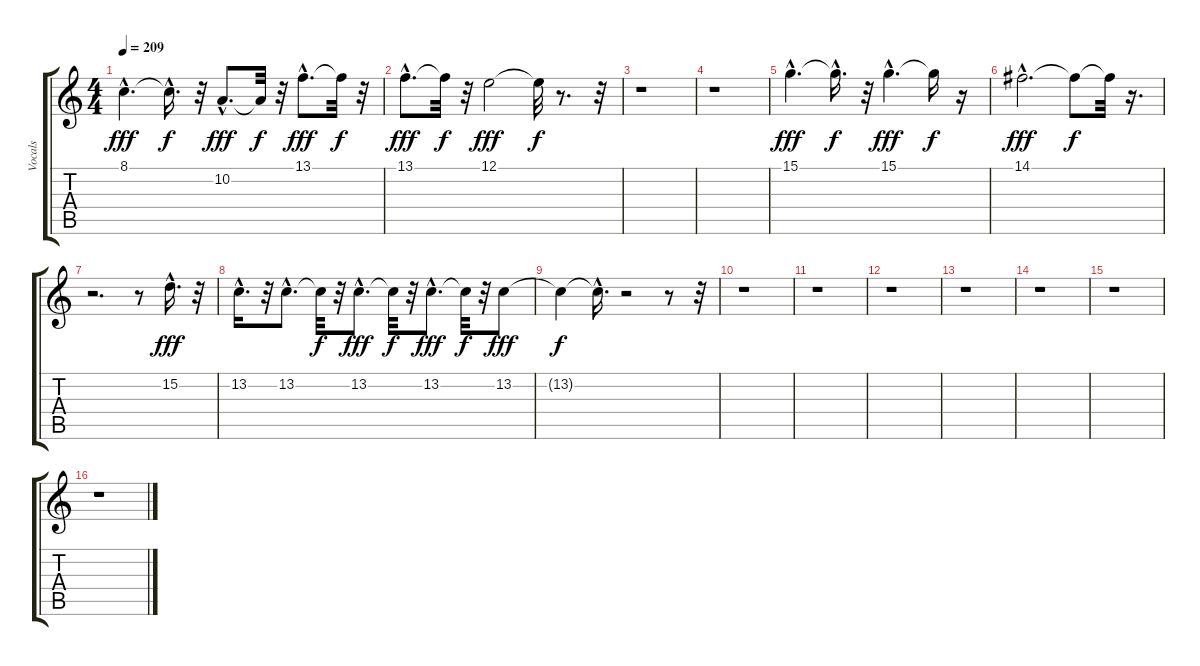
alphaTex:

\track ("Vocals" "Vocals") {instrument sopranosax}
\staff {score tabs}
\tuning (E4 B3 G3 D3 A2 E2) {hide}
\ts (4 4)
\tempo 209
\clef g2
\ks c
8.1{hac}.4{d dy fff} 8.1{hac t}.16{d dy f} r.32 10.2{hac}.8{d dy fff} 10.2{t}.32{dy f} r.32 13.1{hac}.8{d dy fff} 13.1{t}.32{dy f} r.32 |
13.1{hac}.8{d dy fff} 13.1{t}.32{dy f} r.32 12.1.2{dy fff} 12.1{t}.32{dy f} r.8{d} r.32 |
r.1 |
r.1 |
15.1{hac}.4{d dy fff} 15.1{hac t}.16{d dy f} r.32 15.1{hac}.4{d dy fff} 15.1{t}.16{dy f} r.16 |
14.1{hac}.2{d dy fff} 14.1{t}.8{dy f} 14.1{t}.32 r.16{d} |
r.2{d} r.8 15.2{hac}.16{d dy fff} r.32 |
13.2{hac}.16{d} r.32 13.2{hac}.8{d} 13.2{t}.32{dy f} r.32 13.2{hac}.8{d dy fff} 13.2{t}.32{dy f} r.32 13.2{hac}.8{d dy fff} 13.2{t}.32{dy f} r.32 13.2.8{dy fff} |
13.2{t}.4{dy f} 13.2{hac t}.16{d} r.2 r.8 r.32 |
r.1 |
r.1 |
r.1 |
r.1 |
r.1 |
r.1 |
r.1
